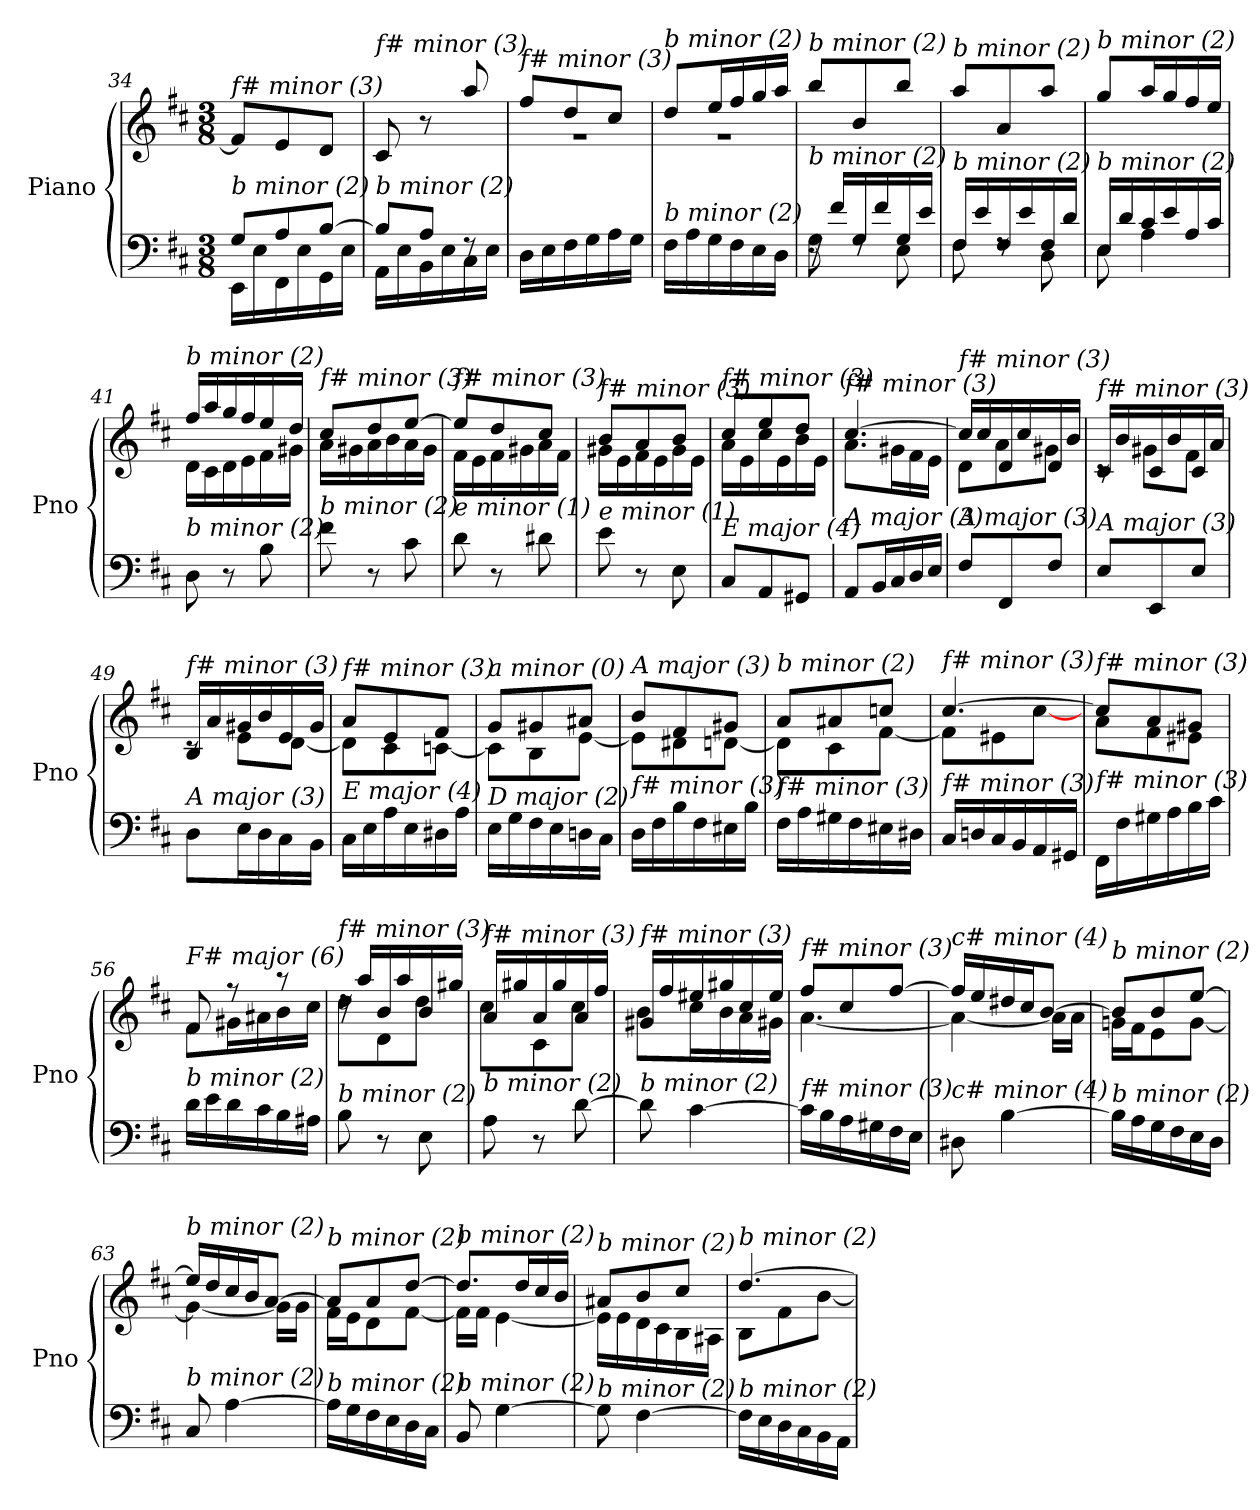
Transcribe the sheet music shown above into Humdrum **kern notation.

**kern	**kern
*part1	*part1
*staff2	*staff1
*I"Piano	*
*I'Pno	*
*clefF4	*clefG2
*k[f#c#]	*k[f#c#]
*M3/8	*M3/8
=34	=34
*^	*
!	!	!LO:TX:i:t=f# minor (3)
!LO:TX:i:t=b minor (2)	!	!
8G/L	16EE\LL	8f#/L]
.	16E\	.
8A/	16FF#\	8e/
.	16E\	.
[8B/J	16GG\	8d/J
.	16E\JJ	.
=35	=35	=35
!	!	!LO:TX:i:t=f# minor (3)
!LO:TX:i:t=b minor (2)	!	!
8B/L]	16AA\LL	8c#/
.	16E\	.
8A/J	16BB\	8r
.	16E\	.
8rF	16C#\	8aa/
.	16E\JJ	.
!!LO:LB:g=z
=36	=36	=36
*	*	*^
!	!	!LO:TX:i:t=f# minor (3)	!
!LO:TX:i:t=b minor (2)	!	!	!
*v	*v	*	*
16D\LL	8ff#/L	4.r
16E\	.	.
16F#\	8dd/	.
16G\	.	.
16A\	8cc#/J	.
16G\JJ	.	.
=37	=37	=37
!	!LO:TX:i:t=b minor (2)	!
!LO:TX:i:t=b minor (2)	!	!
16F#\LL	8dd/L	4.r
16A\	.	.
16G\	16ee/L	.
16F#\	16ff#/	.
16E\	16gg/	.
16D\JJ	16aa/JJ	.
*	*v	*v
=38	=38
*^	*
!	!	!LO:TX:i:t=b minor (2)
!LO:TX:i:t=b minor (2)	!	!
16rF	8G\	8bb/L
16f#/LL	.	.
16G/	8rF	8b/
16f#/	.	.
16G/	8E\	8bb/J
16e/JJ	.	.
=39	=39	=39
!	!	!LO:TX:i:t=b minor (2)
!LO:TX:i:t=b minor (2)	!	!
16F#/LL	8F#\	8aa/L
16e/	.	.
16F#/	8rF	8a/
16e/	.	.
16F#/	8D\	8aa/J
16d/JJ	.	.
=40	=40	=40
!	!	!LO:TX:i:t=b minor (2)
!LO:TX:i:t=b minor (2)	!	!
16E/LL	8E\	8gg/L
16d/	.	.
16c#/	4A\	16aa/L
16e/	.	16gg/
16A/	.	16ff#/
16c#/JJ	.	16ee/JJ
*v	*v	*
=41	=41
*	*^
!	!LO:TX:i:t=b minor (2)	!
!LO:TX:i:t=b minor (2)	!	!
8D\	16ff#/LL	16d\LL
.	16aa/	16c#\
8r	16gg/	16d\
.	16ff#/	16e\
8B\	16ee/	16f#\
.	16dd/JJ	16g#X\JJ
!!LO:LB:g=z	!!
=42	=42	=42
!	!LO:TX:i:t=f# minor (3)	!
!LO:TX:i:t=b minor (2)	!	!
8f#\	8cc#/L	16a\LL
.	.	16g#X\
8r	8dd/	16a\
.	.	16b\
8c#\	[8ee/J	16a\
.	.	16g#\JJ
=43	=43	=43
!	!LO:TX:i:t=f# minor (3)	!
!LO:TX:i:t=e minor (1)	!	!
8d\	8ee/L]	16f#\LL
.	.	16e\
8r	8dd/	16f#\
.	.	16g#X\
8d#X\	8cc#/J	16a\
.	.	16f#\JJ
=44	=44	=44
!	!LO:TX:i:t=f# minor (3)	!
!LO:TX:i:t=e minor (1)	!	!
8e\	8b/L	16g#X\LL
.	.	16e\
8r	8a/	16f#\
.	.	16e\
8E\	8b/J	16g#\
.	.	16e\JJ
=45	=45	=45
!	!LO:TX:i:t=f# minor (3)	!
!LO:TX:i:t=E major (4)	!	!
8C#/L	8cc#/L	16a\LL
.	.	16e\
8AA/	8ee/	16cc#\
.	.	16e\
8GG#X/J	8dd/J	16b\
.	.	16e\JJ
=46	=46	=46
!	!LO:TX:i:t=f# minor (3)	!
!LO:TX:i:t=A major (3)	!	!
8AA/L	[4.cc#/	8.a\L
16BB/L	.	.
16C#/	.	16g#X\L
16D/	.	16f#\
16E/JJ	.	16e\JJ
=47	=47	=47
!	!LO:TX:i:t=f# minor (3)	!
!LO:TX:i:t=A major (3)	!	!
8F#/L	16cc#/LL]	8d\L
.	16cc#/	.
8FF#/	16d/	8a\
.	16cc#/	.
8F#/J	16d/	8g#X\J
.	16b/JJ	.
!!LO:LB:g=z	!!
=48	=48	=48
!	!LO:TX:i:t=f# minor (3)	!
!LO:TX:i:t=A major (3)	!	!
8E/L	16c#/LL	8rc
.	16b/	.
8EE/	16c#/	8g#X\L
.	16b/	.
8E/J	16c#/	8f#\J
.	16a/JJ	.
=49	=49	=49
!	!LO:TX:i:t=f# minor (3)	!
!LO:TX:i:t=A major (3)	!	!
8D\L	16B/LL	8rc
.	16a/	.
16E\L	16g#X/	8e\L
16D\	16b/	.
16C#\	16e/	[8d\J
16BB\JJ	16g#/JJ	.
=50	=50	=50
!	!LO:TX:i:t=f# minor (3)	!
!LO:TX:i:t=E major (4)	!	!
16C#\LL	8a/L	8d\L]
16E\	.	.
16A\	8e/	8c#\
16E\	.	.
16D#X\	8f#/J	[8cn\J
16A\JJ	.	.
=51	=51	=51
!	!LO:TX:i:t=a minor (0)	!
!LO:TX:i:t=D major (2)	!	!
16E\LL	8g/L	8c\L]
16G\	.	.
16F#\	8g#X/	8B\
16E\	.	.
16Dn\	8a#X/J	[8e\J
16C#\JJ	.	.
=52	=52	=52
!	!LO:TX:i:t=A major (3)	!
!LO:TX:i:t=f# minor (3)	!	!
16D\LL	8b/L	8e\L]
16F#\	.	.
16B\	8f#/	8d#X\
16F#\	.	.
16E#X\	8g#X/J	[8dn\J
16B\JJ	.	.
!!LO:LB:g=z	!!
=53	=53	=53
!	!LO:TX:i:t=b minor (2)	!
!LO:TX:i:t=f# minor (3)	!	!
16F#\LL	8a/L	8d\L]
16A\	.	.
16G#X\	8a#X/	8c#\
16F#\	.	.
16E#X\	8ccni/J	[8f#\J
16D#X\JJ	.	.
=54	=54	=54
!	!LO:TX:i:t=f# minor (3)	!
!LO:TX:i:t=f# minor (3)	!	!
16C#/LL	[4.cc#/	8f#\L]
16Dn/	.	.
16C#/	.	8e#X\
16BB/	.	.
16AA/	.	[8cc#\J
16GG#X/JJ	.	.
=55	=55	=55
!	!LO:TX:i:t=f# minor (3)	!
!LO:TX:i:t=f# minor (3)	!	!
16FF#\LL	8cc#/L]	8a\L
16F#\	.	.
16G#X\	8a/	8f#\
16A\	.	.
16B\	8g#X/J	8e#X\J
16c#\JJ	.	.
=56	=56	=56
!	!LO:TX:i:t=F# major (6)	!
!LO:TX:i:t=b minor (2)	!	!
16d\LL	8f#/	8f#\L
16e\	.	.
16d\	8r	16g#X\L
16c#\	.	16a#X\
16B\	8r	16b\
16A#X\JJ	.	16cc#\JJ
=57	=57	=57
!	!LO:TX:i:t=f# minor (3)	!
!LO:TX:i:t=b minor (2)	!	!
8B\	16rdd	8dd\L
.	16aa/LL	.
8r	16b/	8d\
.	16aa/	.
8E\	16b/	8dd\J
.	16gg#X/JJ	.
=58	=58	=58
!	!LO:TX:i:t=f# minor (3)	!
!LO:TX:i:t=b minor (2)	!	!
8A\	16a/LL	8cc#\L
.	16gg#X/	.
8r	16a/	8c#\
.	16gg#/	.
[8d\	16a/	8cc#\J
.	16ff#/JJ	.
!!LO:LB:g=z	!!
=59	=59	=59
!	!LO:TX:i:t=f# minor (3)	!
!LO:TX:i:t=b minor (2)	!	!
8d\]	16g#X/LL	8b\L
.	16ff#/	.
[4c#\	16ee#X/	16cc#\L
.	16gg#X/	16b\
.	16cc#/	16a\
.	16ee#/JJ	16g#X\JJ
=60	=60	=60
!	!LO:TX:i:t=f# minor (3)	!
!LO:TX:i:t=f# minor (3)	!	!
16c#\LL]	8ff#/L	[4.a\
16B\	.	.
16A\	8cc#/	.
16G#X\	.	.
16F#\	[8ff#/J	.
16E\JJ	.	.
=61	=61	=61
!	!LO:TX:i:t=c# minor (4)	!
!LO:TX:i:t=c# minor (4)	!	!
8D#X\	16ff#/LL]	4a\_
.	16ee/	.
[4B\	16dd#X/	.
.	16cc#/J	.
.	[8b/J	16a\LL]
.	.	16a\JJ
=62	=62	=62
!	!LO:TX:i:t=b minor (2)	!
!LO:TX:i:t=b minor (2)	!	!
16B\LL]	8b/L]	16gn\LL
16A\	.	16f#\J
16G\	8b/	8e\
16F#\	.	.
16E\	[8ee/J	[8g\J
16D\JJ	.	.
=63	=63	=63
!	!LO:TX:i:t=b minor (2)	!
!LO:TX:i:t=b minor (2)	!	!
8C#/	16ee/LL]	4g\_
.	16dd/	.
[4A\	16cc#/	.
.	16b/J	.
.	[8a/J	16g\LL]
.	.	16g\JJ
=64	=64	=64
!	!LO:TX:i:t=b minor (2)	!
!LO:TX:i:t=b minor (2)	!	!
16A\LL]	8a/L]	16f#\LL
16G\	.	16e\J
16F#\	8a/	8d\
16E\	.	.
16D\	[8dd/J	[8f#\J
16C#\JJ	.	.
!!LO:PB:g=z	!!
=65	=65	=65
!	!LO:TX:i:t=b minor (2)	!
!LO:TX:i:t=b minor (2)	!	!
8BB/	8.dd/L]	16f#\LL]
.	.	16f#\JJ
[4G\	.	[4e\
.	16dd/L	.
.	16cc#/	.
.	16b/JJ	.
=66	=66	=66
!	!LO:TX:i:t=b minor (2)	!
!LO:TX:i:t=b minor (2)	!	!
8G\]	8a#X/L	16e\LL]
.	.	16e\
[4F#\	8b/	16d\
.	.	16c#\
.	8cc#/J	16B\
.	.	16A#X\JJ
=67	=67	=67
!	!LO:TX:i:t=b minor (2)	!
!LO:TX:i:t=b minor (2)	!	!
16F#\LL]	[4.dd/	8B\L
16E\	.	.
16D\	.	8f#\
16C#\	.	.
16BB\	.	[8b\J
16AA\JJ	.	.
*	*v	*v
=	=
*-	*-
